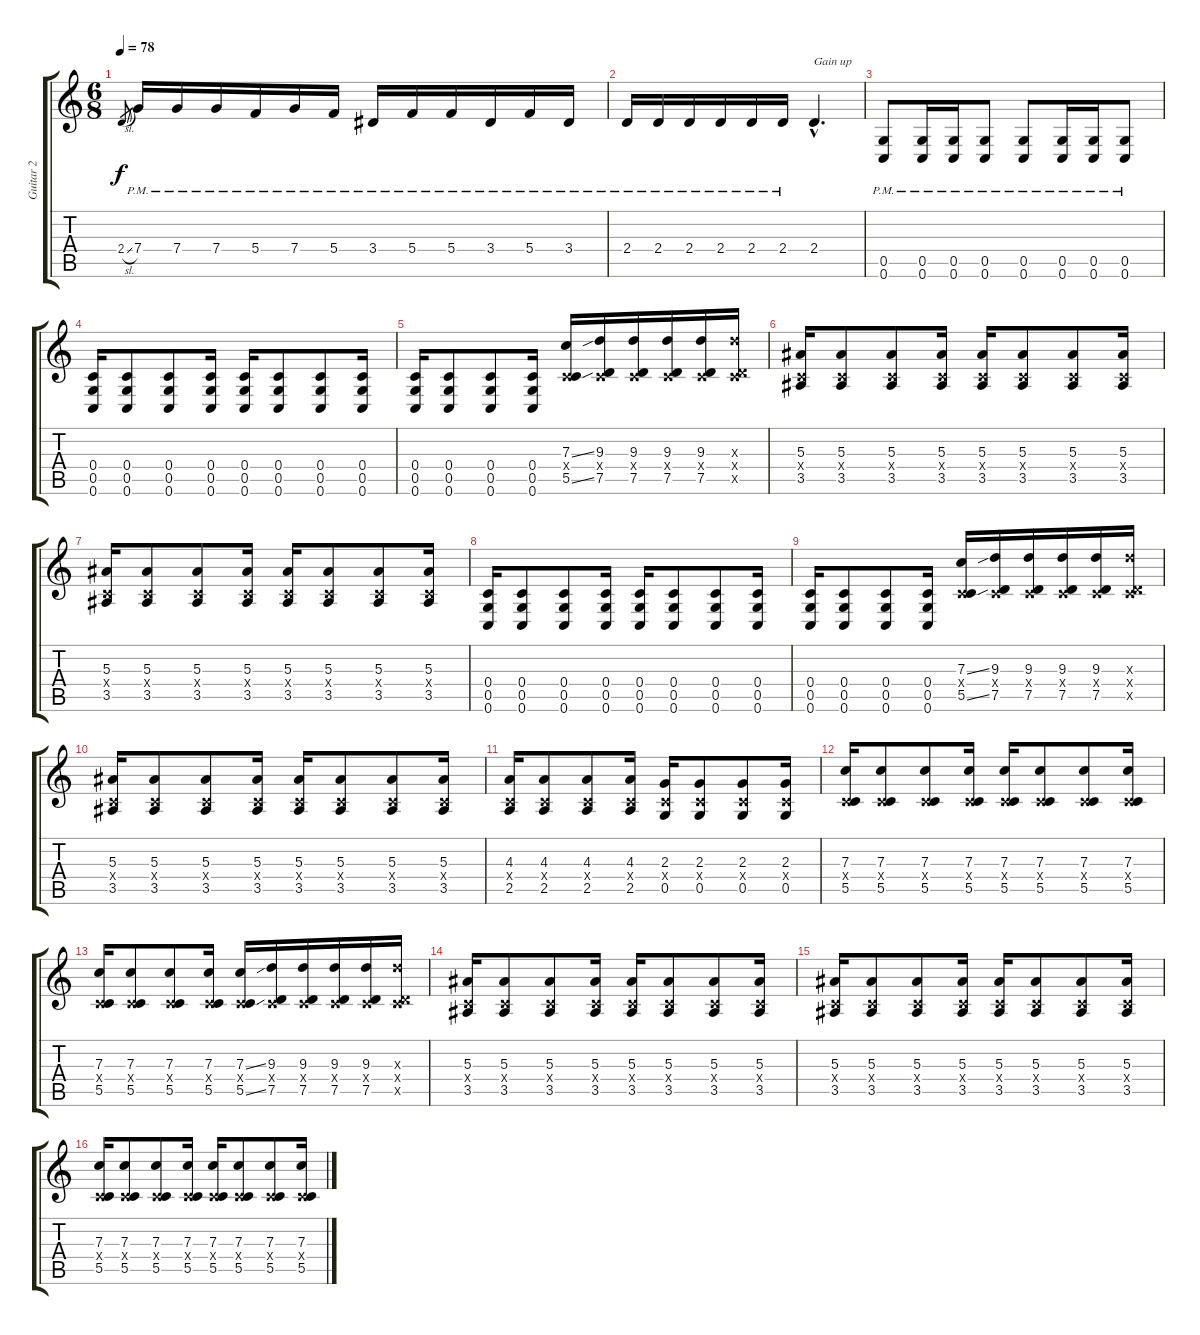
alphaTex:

\track ("Guitar 2" "Guitar 2") {instrument overdrivenguitar}
\staff {score tabs}
\tuning (D4 A3 F3 C3 G2 C2) {hide}
\ts (6 8)
\tempo 78
\clef g2
\ks c
2.4{sl}.8{gr dy f} 7.4{pm}.16 7.4{pm}.16 7.4{pm}.16 5.4{pm}.16 7.4{pm}.16 5.4{pm}.16 3.4{pm}.16 5.4{pm}.16 5.4{pm}.16 3.4{pm}.16 5.4{pm}.16 3.4{pm}.16 |
2.4{pm}.16 2.4{pm}.16 2.4{pm}.16 2.4{pm}.16 2.4{pm}.16 2.4{pm}.16 2.4{hac}.4{d txt "Gain up" instrument overdrivenguitar} |
(0.5{pm} 0.6{pm}).8 (0.5{pm} 0.6{pm}).16 (0.5{pm} 0.6{pm}).16 (0.5{pm} 0.6{pm}).8 (0.5{pm} 0.6{pm}).8 (0.5{pm} 0.6{pm}).16 (0.5{pm} 0.6{pm}).16 (0.5{pm} 0.6{pm}).8 |
(0.4 0.5 0.6).16 (0.4 0.5 0.6).8 (0.4 0.5 0.6).8 (0.4 0.5 0.6).16 (0.4 0.5 0.6).16 (0.4 0.5 0.6).8 (0.4 0.5 0.6).8 (0.4 0.5 0.6).16 |
(0.4 0.5 0.6).16 (0.4 0.5 0.6).8 (0.4 0.5 0.6).8 (0.4 0.5 0.6).16 (7.3{ss} 0.4{x} 5.5{ss}).16 (9.3 0.4{x} 7.5).16 (9.3 0.4{x} 7.5).16 (9.3 0.4{x} 7.5).16 (9.3 0.4{x} 7.5).16 (9.3{x} 0.4{x} 7.5{x}).16 |
(5.3 0.4{x} 3.5).16 (5.3 0.4{x} 3.5).8 (5.3 0.4{x} 3.5).8 (5.3 0.4{x} 3.5).16 (5.3 0.4{x} 3.5).16 (5.3 0.4{x} 3.5).8 (5.3 0.4{x} 3.5).8 (5.3 0.4{x} 3.5).16 |
(5.3 0.4{x} 3.5).16 (5.3 0.4{x} 3.5).8 (5.3 0.4{x} 3.5).8 (5.3 0.4{x} 3.5).16 (5.3 0.4{x} 3.5).16 (5.3 0.4{x} 3.5).8 (5.3 0.4{x} 3.5).8 (5.3 0.4{x} 3.5).16 |
(0.4 0.5 0.6).16 (0.4 0.5 0.6).8 (0.4 0.5 0.6).8 (0.4 0.5 0.6).16 (0.4 0.5 0.6).16 (0.4 0.5 0.6).8 (0.4 0.5 0.6).8 (0.4 0.5 0.6).16 |
(0.4 0.5 0.6).16 (0.4 0.5 0.6).8 (0.4 0.5 0.6).8 (0.4 0.5 0.6).16 (7.3{ss} 0.4{x} 5.5{ss}).16 (9.3 0.4{x} 7.5).16 (9.3 0.4{x} 7.5).16 (9.3 0.4{x} 7.5).16 (9.3 0.4{x} 7.5).16 (9.3{x} 0.4{x} 7.5{x}).16 |
(5.3 0.4{x} 3.5).16 (5.3 0.4{x} 3.5).8 (5.3 0.4{x} 3.5).8 (5.3 0.4{x} 3.5).16 (5.3 0.4{x} 3.5).16 (5.3 0.4{x} 3.5).8 (5.3 0.4{x} 3.5).8 (5.3 0.4{x} 3.5).16 |
(4.3 0.4{x} 2.5).16 (4.3 0.4{x} 2.5).8 (4.3 0.4{x} 2.5).8 (4.3 0.4{x} 2.5).16 (2.3 0.4{x} 0.5).16 (2.3 0.4{x} 0.5).8 (2.3 0.4{x} 0.5).8 (2.3 0.4{x} 0.5).16 |
(7.3 0.4{x} 5.5).16 (7.3 0.4{x} 5.5).8 (7.3 0.4{x} 5.5).8 (7.3 0.4{x} 5.5).16 (7.3 0.4{x} 5.5).16 (7.3 0.4{x} 5.5).8 (7.3 0.4{x} 5.5).8 (7.3 0.4{x} 5.5).16 |
(7.3 0.4{x} 5.5).16 (7.3 0.4{x} 5.5).8 (7.3 0.4{x} 5.5).8 (7.3 0.4{x} 5.5).16 (7.3{ss} 0.4{x} 5.5{ss}).16 (9.3 0.4{x} 7.5).16 (9.3 0.4{x} 7.5).16 (9.3 0.4{x} 7.5).16 (9.3 0.4{x} 7.5).16 (9.3{x} 0.4{x} 7.5{x}).16 |
(5.3 0.4{x} 3.5).16 (5.3 0.4{x} 3.5).8 (5.3 0.4{x} 3.5).8 (5.3 0.4{x} 3.5).16 (5.3 0.4{x} 3.5).16 (5.3 0.4{x} 3.5).8 (5.3 0.4{x} 3.5).8 (5.3 0.4{x} 3.5).16 |
(5.3 0.4{x} 3.5).16 (5.3 0.4{x} 3.5).8 (5.3 0.4{x} 3.5).8 (5.3 0.4{x} 3.5).16 (5.3 0.4{x} 3.5).16 (5.3 0.4{x} 3.5).8 (5.3 0.4{x} 3.5).8 (5.3 0.4{x} 3.5).16 |
(7.3 0.4{x} 5.5).16 (7.3 0.4{x} 5.5).8 (7.3 0.4{x} 5.5).8 (7.3 0.4{x} 5.5).16 (7.3 0.4{x} 5.5).16 (7.3 0.4{x} 5.5).8 (7.3 0.4{x} 5.5).8 (7.3 0.4{x} 5.5).16
